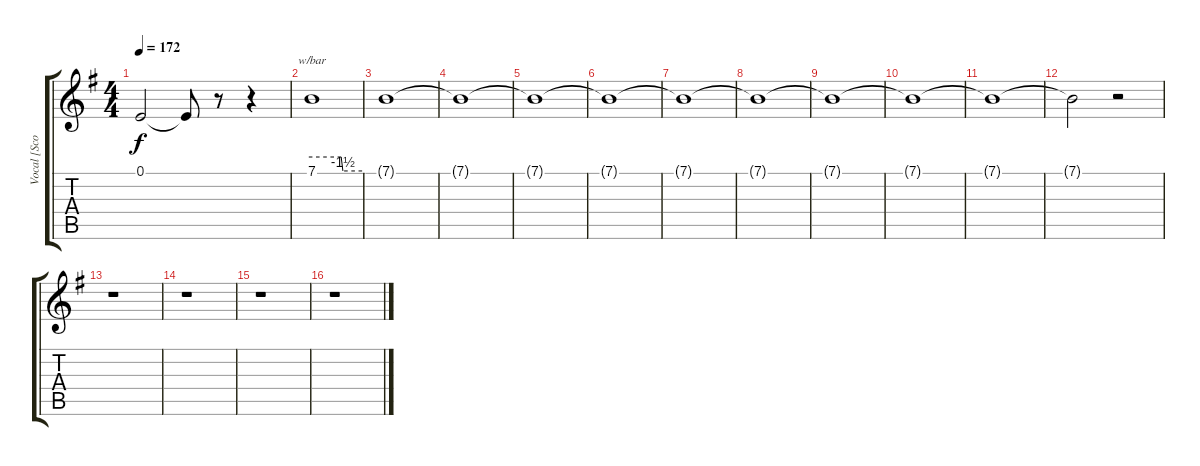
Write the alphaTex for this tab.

\track ("Vocal [Scott]" "Vocal [Sco") {instrument lead2sawtooth}
\staff {score tabs}
\tuning (E4 B3 G3 D3 A2 E2) {hide}
\ts (4 4)
\tempo 172
\clef g2
\ks g
0.1{t}.2{dy f} 0.1{t}.8 r.8 r.4 |
7.1.1{tbe (custom default 0 0 35 0 37 -6 60 -6) instrument pad7halo} |
7.1{t}.1 |
7.1{t}.1 |
7.1{t}.1 |
7.1{t}.1 |
7.1{t}.1 |
7.1{t}.1 |
7.1{t}.1 |
7.1{t}.1 |
7.1{t}.1 |
7.1{t}.2 r.2 |
r.1 |
r.1 |
r.1 |
r.1
